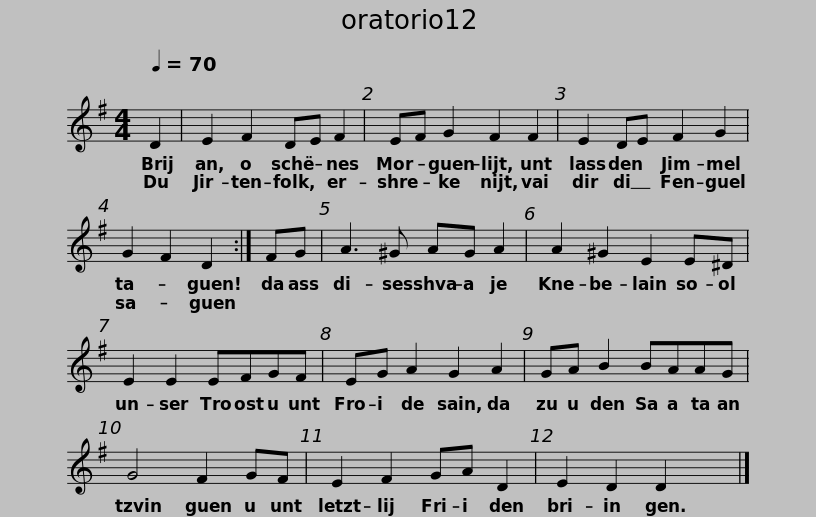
X:1
L:1/8
Q:1/4=70
M:4/4
I:linebreak $
K:G
V:1 treble
V:1
 D2 | E2 F2 DE F2 | EF G2 F2 F2 | E2 DE F2 G2 | G2 F2 D2 :|$ %5
 FG | A3 ^G AG A2 | A2 ^G2 E2 E^D | E2 E2 EFGF |$ EG A2 G2 A2 | %10
 GA B2 BAAG | G4 F2 GF | E2 F2 GA D2 |$ E2 D2 D2 x2 |] %14
